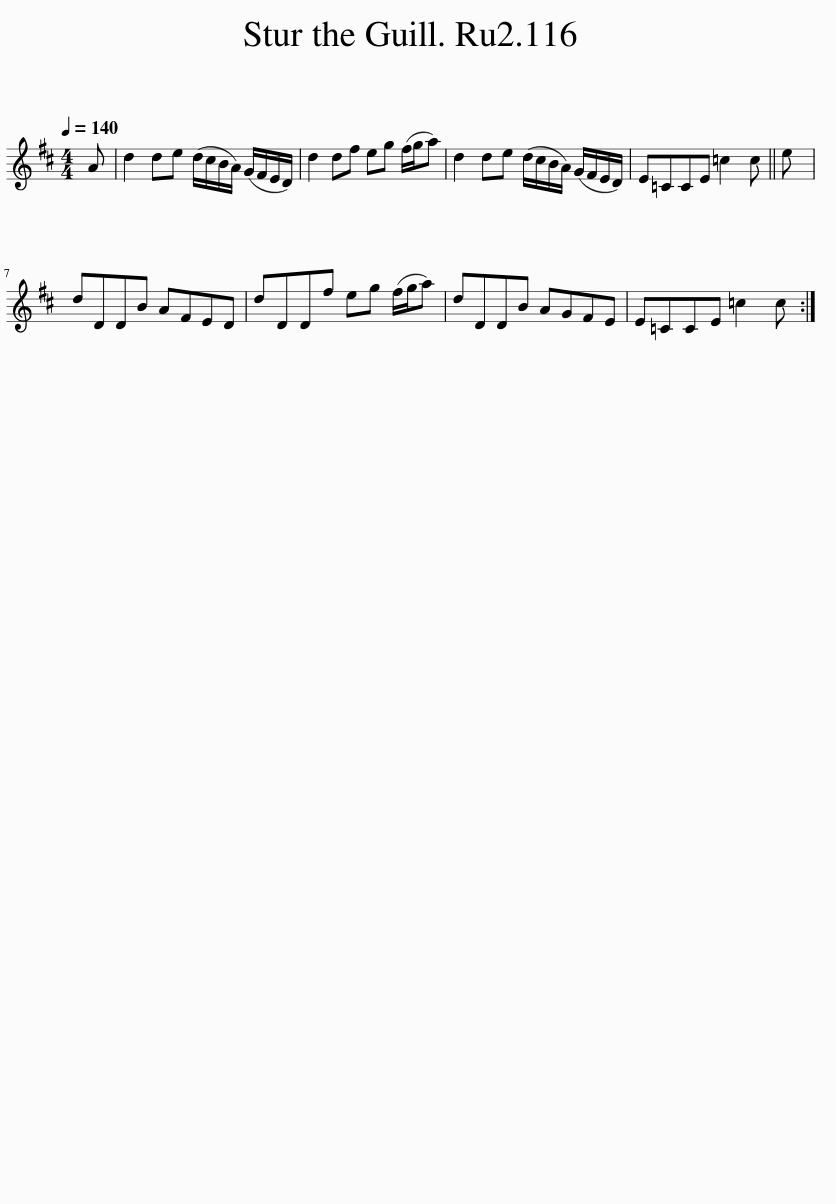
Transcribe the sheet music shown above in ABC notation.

X:1
L:1/8
Q:1/4=140
M:4/4
I:linebreak $
K:D
V:1 treble
V:1
 A | d2 de (d/c/B/A/) (G/F/E/D/) | d2 df eg (f/g/a) | d2 de (d/c/B/A/) (G/F/E/D/) | E=CCE =c2 c || %5
 e |$ dDDB AFED | dDDf eg (f/g/a) | dDDB AGFE | E=CCE =c2 c :| %10
